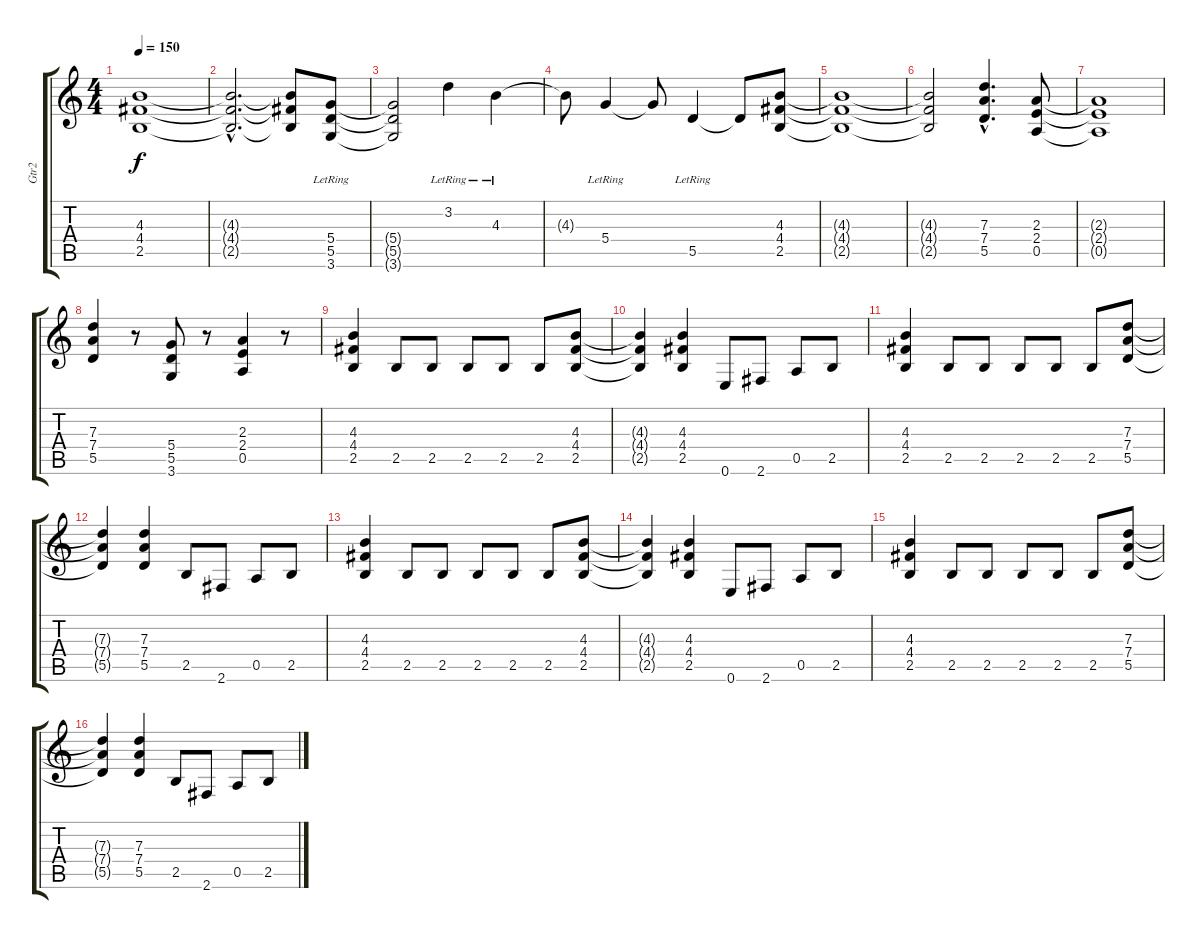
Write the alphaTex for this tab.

\track ("Gtr2" "Gtr2") {instrument overdrivenguitar}
\staff {score tabs}
\tuning (E4 B3 G3 D3 A2 E2) {hide}
\ts (4 4)
\tempo 150
\clef g2
\ks c
(4.3{t} 4.4{t} 2.5{t}).1{dy f} |
(4.3{hac t} 4.4{hac t} 2.5{hac t}).2{d} (4.3{t} 4.4{t} 2.5{t}).8 (5.4{lr} 5.5{lr} 3.6{lr}).8 |
(5.4{t} 5.5{t} 3.6{t}).2 3.2{lr}.4 4.3{lr}.4 |
4.3{t}.8 5.4{lr}.4 5.4{t}.8 5.5{lr}.4 5.5{t}.8 (4.3 4.4 2.5).8 |
(4.3{t} 4.4{t} 2.5{t}).1 |
(4.3{t} 4.4{t} 2.5{t}).2 (7.3{hac} 7.4{hac} 5.5{hac}).4{d} (2.3 2.4 0.5).8 |
(2.3{t} 2.4{t} 0.5{t}).1 |
(7.3 7.4 5.5).4 r.8 (5.4 5.5 3.6).8 r.8 (2.3 2.4 0.5).4 r.8 |
(4.3 4.4 2.5).4 2.5.8 2.5.8 2.5.8 2.5.8 2.5.8 (4.3 4.4 2.5).8 |
(4.3{t} 4.4{t} 2.5{t}).4 (4.3 4.4 2.5).4 0.6.8 2.6.8 0.5.8 2.5.8 |
(4.3 4.4 2.5).4 2.5.8 2.5.8 2.5.8 2.5.8 2.5.8 (7.3 7.4 5.5).8 |
(7.3{t} 7.4{t} 5.5{t}).4 (7.3 7.4 5.5).4 2.5.8 2.6.8 0.5.8 2.5.8 |
(4.3 4.4 2.5).4 2.5.8 2.5.8 2.5.8 2.5.8 2.5.8 (4.3 4.4 2.5).8 |
(4.3{t} 4.4{t} 2.5{t}).4 (4.3 4.4 2.5).4 0.6.8 2.6.8 0.5.8 2.5.8 |
(4.3 4.4 2.5).4 2.5.8 2.5.8 2.5.8 2.5.8 2.5.8 (7.3 7.4 5.5).8 |
(7.3{t} 7.4{t} 5.5{t}).4 (7.3 7.4 5.5).4 2.5.8 2.6.8 0.5.8 2.5.8
